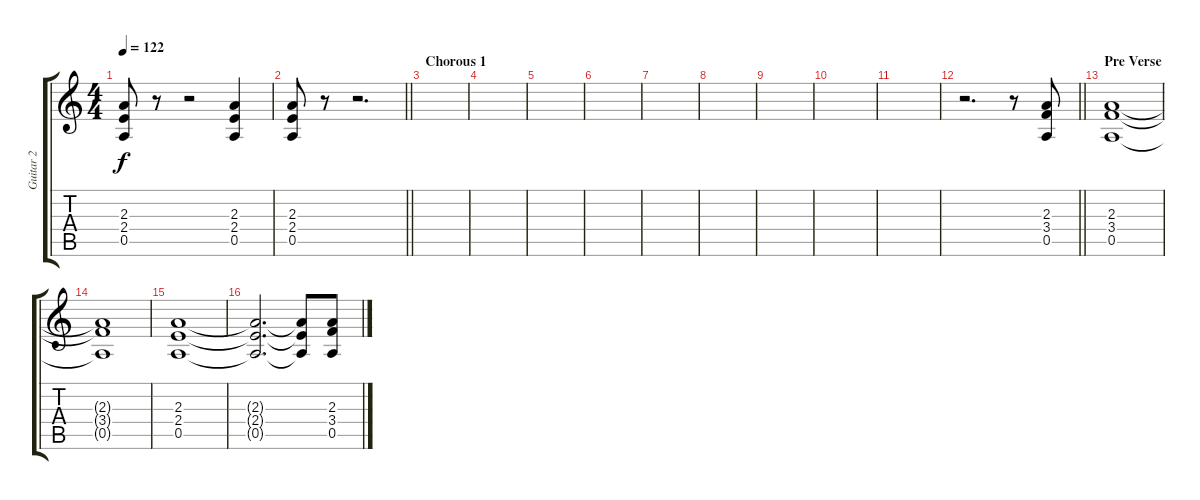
\track ("Guitar 2" "Guitar 2") {instrument distortionguitar}
\staff {score tabs}
\tuning (E4 B3 G3 D3 A2 E2) {hide}
\ts (4 4)
\tempo 122
\clef g2
\ks c
(2.3 2.4 0.5).8{dy f volume 6 instrument distortionguitar} r.8 r.2 (2.3 2.4 0.5).4 |
\barLineRight lightlight
(2.3 2.4 0.5).8 r.8 r.2{d} |
\section ("" "Chorous 1")
|
|
|
|
|
|
|
|
|
\barLineRight lightlight
r.2{d} r.8 (2.3 3.4 0.5).8 |
\section ("" "Pre Verse ")
(2.3 3.4 0.5).1 |
(2.3{t} 3.4{t} 0.5{t}).1 |
(2.3 2.4 0.5).1 |
(2.3{t} 2.4{t} 0.5{t}).2{d} (2.3{t} 2.4{t} 0.5{t}).8 (2.3 3.4 0.5).8
